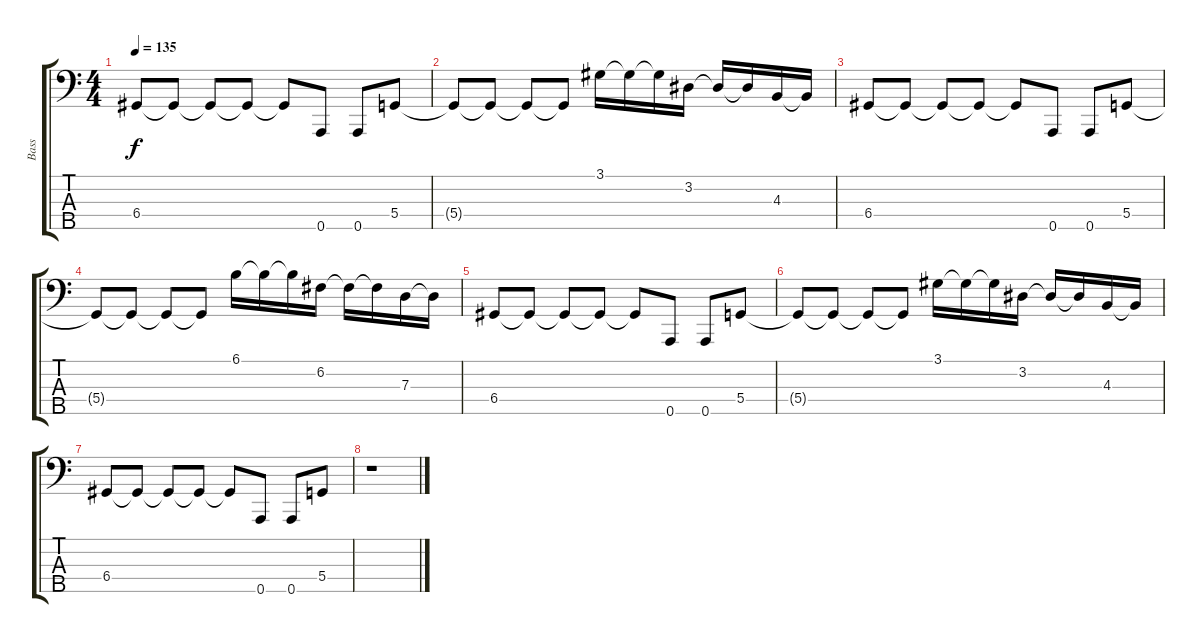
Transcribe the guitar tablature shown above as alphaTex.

\track ("Bass" "Bass") {instrument electricbassfinger}
\staff {score tabs}
\tuning (F2 C2 G1 D1 A0) {hide}
\ts (4 4)
\tempo 135
\clef f4
\ks c
6.4.8{dy f} 6.4{t}.8 6.4{t}.8 6.4{t}.8 6.4{t}.8 0.5.8 0.5.8 5.4.8 |
5.4{t}.8 5.4{t}.8 5.4{t}.8 5.4{t}.8 3.1.16 3.1{t}.16 3.1{t}.16 3.2.16 3.2{t}.16 3.2{t}.16 4.3.16 4.3{t}.16 |
6.4.8 6.4{t}.8 6.4{t}.8 6.4{t}.8 6.4{t}.8 0.5.8 0.5.8 5.4.8 |
5.4{t}.8 5.4{t}.8 5.4{t}.8 5.4{t}.8 6.1.16 6.1{t}.16 6.1{t}.16 6.2.16 6.2{t}.16 6.2{t}.16 7.3.16 7.3{t}.16 |
6.4.8 6.4{t}.8 6.4{t}.8 6.4{t}.8 6.4{t}.8 0.5.8 0.5.8 5.4.8 |
5.4{t}.8 5.4{t}.8 5.4{t}.8 5.4{t}.8 3.1.16 3.1{t}.16 3.1{t}.16 3.2.16 3.2{t}.16 3.2{t}.16 4.3.16 4.3{t}.16 |
6.4.8 6.4{t}.8 6.4{t}.8 6.4{t}.8 6.4{t}.8 0.5.8 0.5.8 5.4.8 |
r.1
